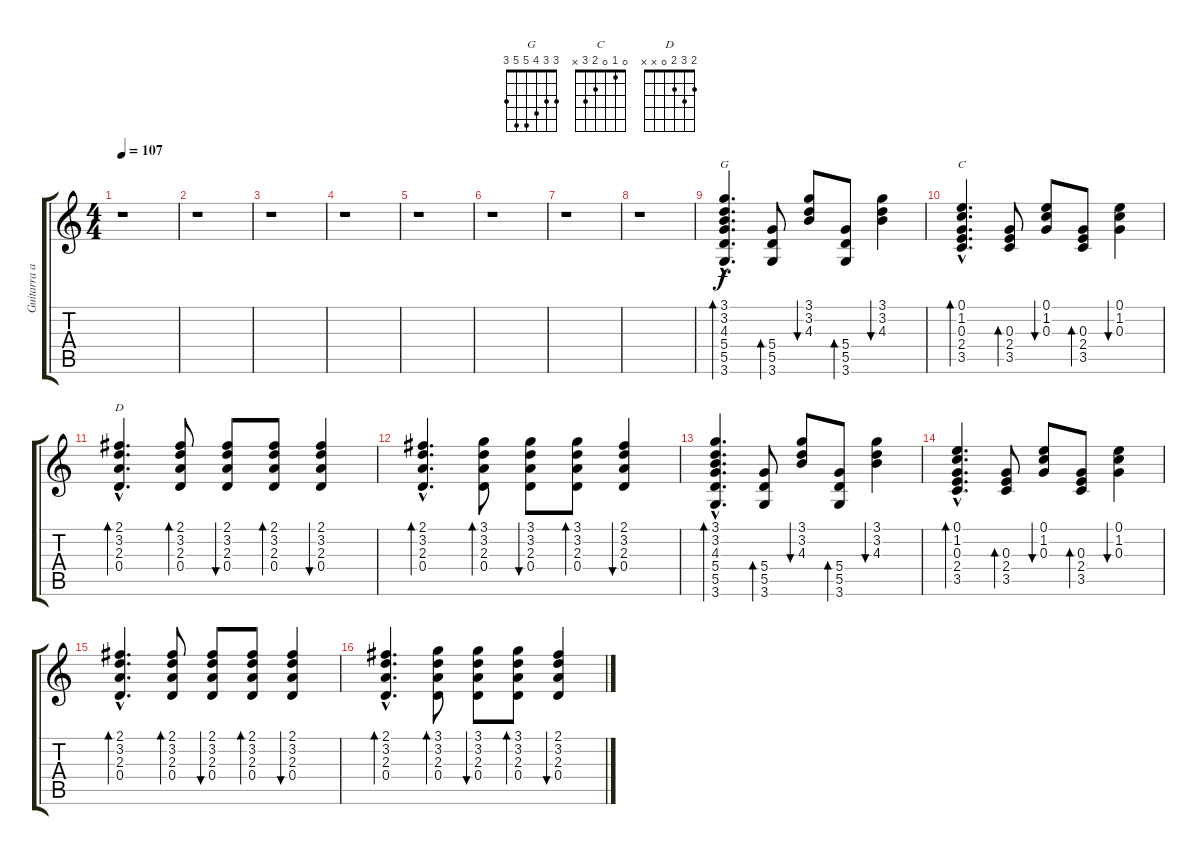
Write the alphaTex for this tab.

\track ("Guitarra acustica" "Guitarra a") {instrument acousticguitarsteel}
\staff {score tabs}
\tuning (E4 B3 G3 D3 A2 E2) {hide}
\chord ("G" 3 3 4 5 5 3)
\chord ("C" 0 1 0 2 3 x)
\chord ("D" 2 3 2 0 x x)
\ts (4 4)
\tempo 107
\clef g2
\ks c
r.1{dy f} |
r.1 |
r.1 |
r.1 |
r.1 |
r.1 |
r.1 |
r.1 |
(3.1{hac} 3.2{hac} 4.3{hac} 5.4{hac} 5.5{hac} 3.6{hac}).4{d bd 60 ch "G"} (5.4 5.5 3.6).8{bd 60} (3.1 3.2 4.3).8{bu 60} (5.4 5.5 3.6).8{bd 60} (3.1 3.2 4.3).4{bu 60} |
(0.1{hac} 1.2{hac} 0.3{hac} 2.4{hac} 3.5{hac}).4{d bd 60 ch "C"} (0.3 2.4 3.5).8{bd 60} (0.1 1.2 0.3).8{bu 60} (0.3 2.4 3.5).8{bd 60} (0.1 1.2 0.3).4{bu 60} |
(2.1{hac} 3.2{hac} 2.3{hac} 0.4{hac}).4{d bd 60 ch "D"} (2.1 3.2 2.3 0.4).8{bd 60} (2.1 3.2 2.3 0.4).8{bu 60} (2.1 3.2 2.3 0.4).8{bd 60} (2.1 3.2 2.3 0.4).4{bu 60} |
(2.1{hac} 3.2{hac} 2.3{hac} 0.4{hac}).4{d bd 60} (3.1 3.2 2.3 0.4).8{bd 60} (3.1 3.2 2.3 0.4).8{bu 60} (3.1 3.2 2.3 0.4).8{bd 60} (2.1 3.2 2.3 0.4).4{bu 60} |
(3.1{hac} 3.2{hac} 4.3{hac} 5.4{hac} 5.5{hac} 3.6{hac}).4{d bd 60} (5.4 5.5 3.6).8{bd 60} (3.1 3.2 4.3).8{bu 60} (5.4 5.5 3.6).8{bd 60} (3.1 3.2 4.3).4{bu 60} |
(0.1{hac} 1.2{hac} 0.3{hac} 2.4{hac} 3.5{hac}).4{d bd 60} (0.3 2.4 3.5).8{bd 60} (0.1 1.2 0.3).8{bu 60} (0.3 2.4 3.5).8{bd 60} (0.1 1.2 0.3).4{bu 60} |
(2.1{hac} 3.2{hac} 2.3{hac} 0.4{hac}).4{d bd 60} (2.1 3.2 2.3 0.4).8{bd 60} (2.1 3.2 2.3 0.4).8{bu 60} (2.1 3.2 2.3 0.4).8{bd 60} (2.1 3.2 2.3 0.4).4{bu 60} |
(2.1{hac} 3.2{hac} 2.3{hac} 0.4{hac}).4{d bd 60} (3.1 3.2 2.3 0.4).8{bd 60} (3.1 3.2 2.3 0.4).8{bu 60} (3.1 3.2 2.3 0.4).8{bd 60} (2.1 3.2 2.3 0.4).4{bu 60}
